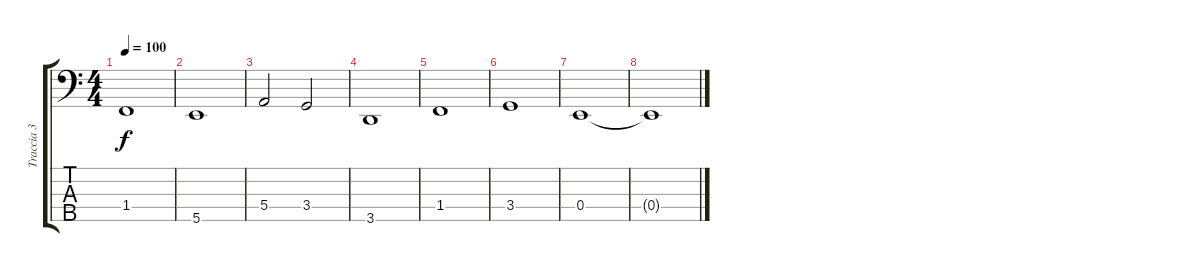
\track ("Traccia 3" "Traccia 3") {instrument electricbassfinger}
\staff {score tabs}
\tuning (G2 D2 A1 E1 B0) {hide}
\ts (4 4)
\tempo 100
\clef f4
\ks c
1.4.1{dy f} |
5.5.1 |
5.4.2 3.4.2 |
3.5.1 |
1.4.1 |
3.4.1 |
0.4.1 |
0.4{t}.1
